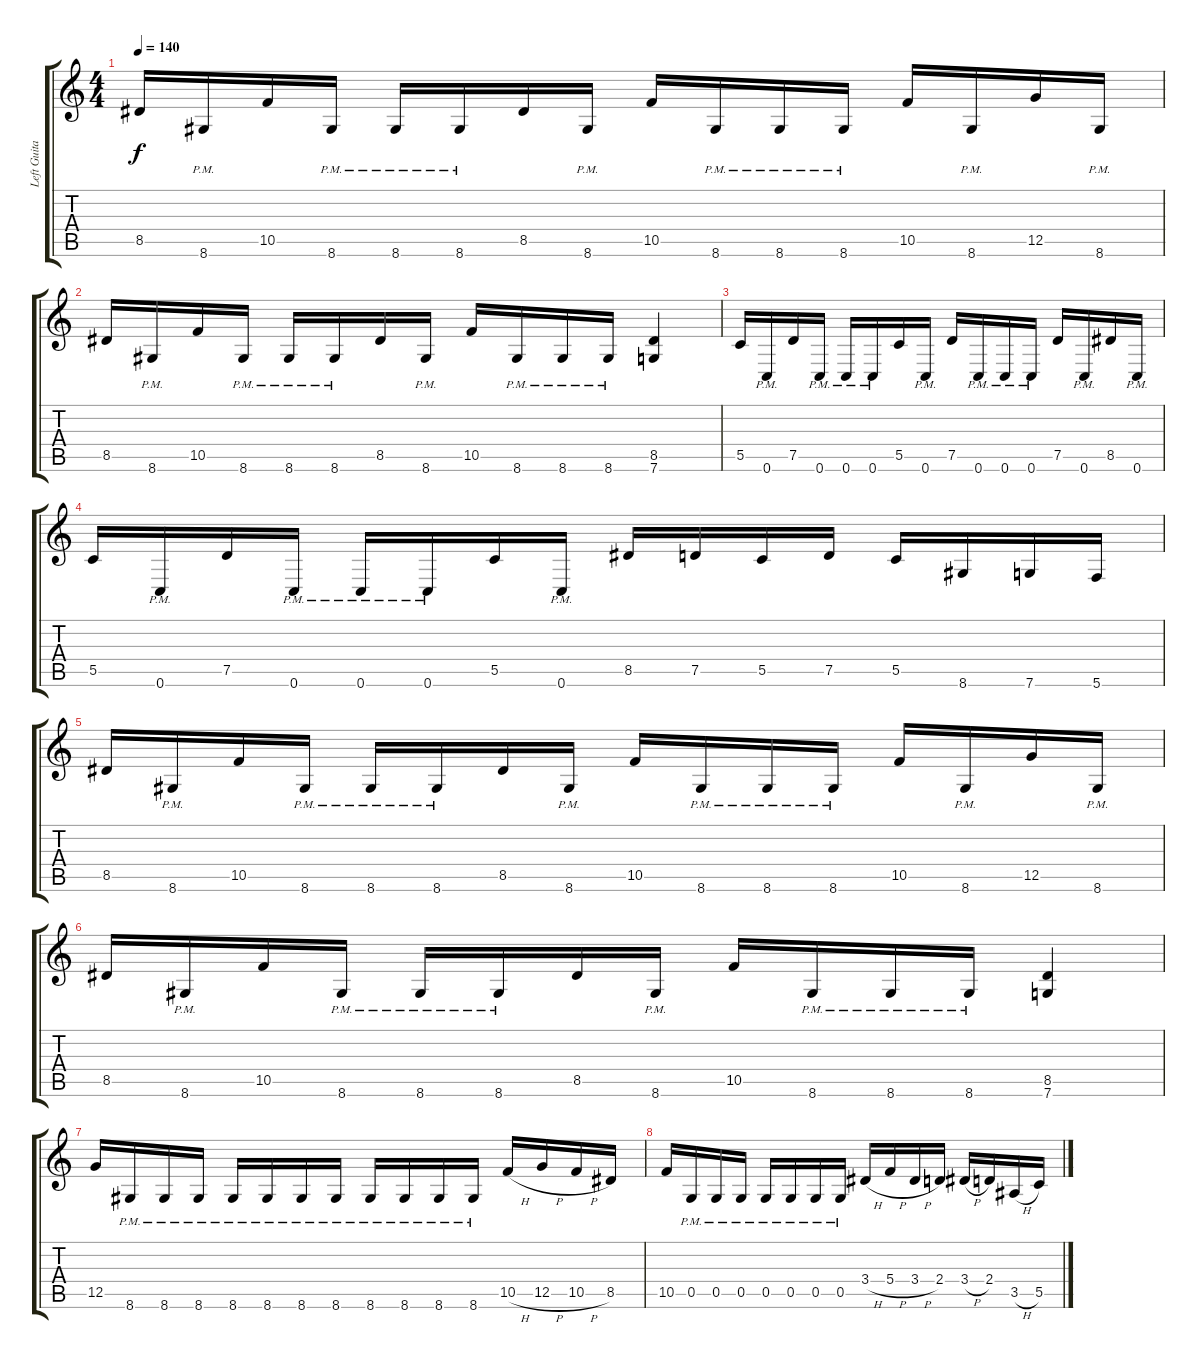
\track ("Left Guitar" "Left Guita") {instrument distortionguitar}
\staff {score tabs}
\tuning (D4 A3 F3 C3 G2 C2) {hide}
\ts (4 4)
\tempo 140
\clef g2
\ks c
8.5.16{dy f} 8.6{pm}.16 10.5.16 8.6{pm}.16 8.6{pm}.16 8.6{pm}.16 8.5.16 8.6{pm}.16 10.5.16 8.6{pm}.16 8.6{pm}.16 8.6{pm}.16 10.5.16 8.6{pm}.16 12.5.16 8.6{pm}.16 |
8.5.16 8.6{pm}.16 10.5.16 8.6{pm}.16 8.6{pm}.16 8.6{pm}.16 8.5.16 8.6{pm}.16 10.5.16 8.6{pm}.16 8.6{pm}.16 8.6{pm}.16 (8.5 7.6).4 |
5.5.16 0.6{pm}.16 7.5.16 0.6{pm}.16 0.6{pm}.16 0.6{pm}.16 5.5.16 0.6{pm}.16 7.5.16 0.6{pm}.16 0.6{pm}.16 0.6{pm}.16 7.5.16 0.6{pm}.16 8.5.16 0.6{pm}.16 |
5.5.16 0.6{pm}.16 7.5.16 0.6{pm}.16 0.6{pm}.16 0.6{pm}.16 5.5.16 0.6{pm}.16 8.5.16 7.5.16 5.5.16 7.5.16 5.5.16 8.6.16 7.6.16 5.6.16 |
8.5.16 8.6{pm}.16 10.5.16 8.6{pm}.16 8.6{pm}.16 8.6{pm}.16 8.5.16 8.6{pm}.16 10.5.16 8.6{pm}.16 8.6{pm}.16 8.6{pm}.16 10.5.16 8.6{pm}.16 12.5.16 8.6{pm}.16 |
8.5.16 8.6{pm}.16 10.5.16 8.6{pm}.16 8.6{pm}.16 8.6{pm}.16 8.5.16 8.6{pm}.16 10.5.16 8.6{pm}.16 8.6{pm}.16 8.6{pm}.16 (8.5 7.6).4 |
12.5.16 8.6{pm}.16 8.6{pm}.16 8.6{pm}.16 8.6{pm}.16 8.6{pm}.16 8.6{pm}.16 8.6{pm}.16 8.6{pm}.16 8.6{pm}.16 8.6{pm}.16 8.6{pm}.16 10.5{h}.16 12.5{h}.16 10.5{h}.16 8.5.16 |
10.5.16 0.5{pm}.16 0.5{pm}.16 0.5{pm}.16 0.5{pm}.16 0.5{pm}.16 0.5{pm}.16 0.5{pm}.16 3.4{h}.16 5.4{h}.16 3.4{h}.16 2.4.16 3.4{h}.16 2.4.16 3.5{h}.16 5.5.16
